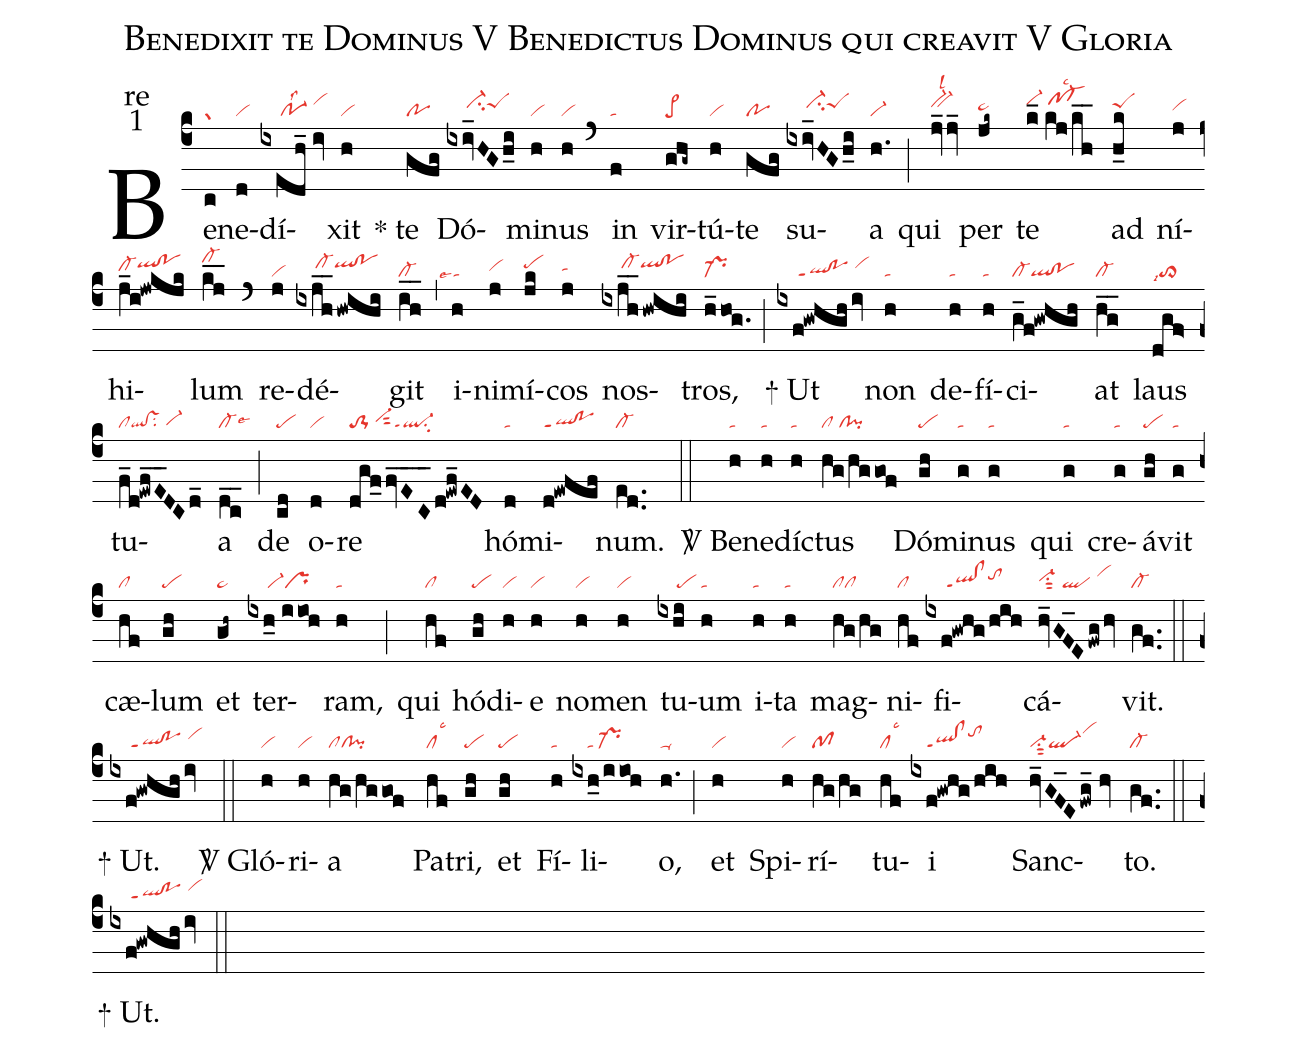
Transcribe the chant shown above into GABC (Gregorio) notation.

name:Benedixit te Dominus V Benedictus Dominus qui creavit V Gloria;
office-part:re;
mode:1;
nabc-lines:1;
%%
(c4) Be(c|gr)ne(d|vi)dí(ixedh_//iv|/////po-1lss2/vihj)xit(h|vi) <sp>*</sp> te(gfg|po) Dó(ixiv_HGh_i|/////ci-hipeShi)mi(h|vi)nus(h|vi) (`) in(f|ta) vir(ghg~|pe>)tú(h|vi)te(gfg|po) su(ixiv_HGh_i|/////ci-hipeShi)a(h.|vi-) (;) qui(jv_jv_|bv-hilsl2) per(jk~|pe~hh) te(k_//kj/kh__|vi-hj/pf-hjlsc2) ad(h_k|peShi) ní(j|vihh)hi(j_i!jwkjk|cl-hhqlhi!pohi)lum(kj__|cl-hk) (`) re(j|vi)dé(ixjh__hwihi|/////cl-hiqlhi!pohi)git(ih__|cl-) (,) i(h|```talse4)ni(j|vihh)mí(jk|pehi)cos(j|tahh) nos(ixjh__hwihi|/////cl-hiqlhi!pohi)tros,(h_hog.|pr-) (;)

<sp>+</sp> Ut(ixf!gwhgh/iv|/////ql!poppt1/vihi) non(h|ta) de(h|ta)fí(h|ta)ci(g_f!gwhgh|cl-ql!po)at(hg__|cl-) laus(dgf>|to>lsi7) tu(f_d!ewfE__DCd_|clql!vssu2/vi-hg)a(dc__|cl-lse6) (;) de(cd|pe) o(d|vi)re(dgf_fvEC___d!ewf_ED|to-1/vi-hhsut2ql-ppt1su2) hó(d|ta)mi(d!ewfef|ql!poppt1)num.(ed..|cl-) (::)

<sp>V/</sp> Be(h|ta)ne(h|ta)díc(h|ta)tus(hg/hg/gof|cl/cl!pi) Dó(gh|pe)mi(g|ta)nus(g|ta) qui(g|ta) cre(g|ta)á(gh|pe)vit(g|ta) cæ(hf|cl)lum(gh|pe) et(gh~|pe~) ter(ixh_0//iioh|/////vi-pr)ram,(h|ta) (;) qui(hf|cl) hó(gh|pe)di(h|vi)e(h|vi) no(h|vi)men(h|vi) tu(ixhi|/////pe)um(h|ta) i(h|ta)ta(h|ta) mag(hg/hg|clcl)ni(hf|cl)fi(ixf!gwhg/hih|/////ql!clppt1tohi)cá(hv_GF_E/fwg/hv|vi-hhsu1sut2/ql/vihj)vit.(gf..|cl-) (::)

<sp>+</sp> Ut.(ixf!gwhgh/iv|/////ql!poppt1/vihi) (::)

<sp>V/</sp> Gló(h|vi)ri(h|vi)a(hg/hggof|clcl!pi) Pa(hf|cllsc3)tri,(gh|pe) et(gh|pe) Fí(h|ta)li(ixh_0/iioh|////ta/pr-)o,(h.|ta-) (;) et(h|vi) Spi(h|vi)rí(hg/hg|pf)tu(hf|cllsc3)i(ixf!gwhg/hih|////ql!clppt1tohj) Sanc(hv_GF_E/fwg_//hv|vi-su1sut2ql-vihk)to.(gf..|cl-) (::)

<sp>+</sp> Ut.(ixf!gwhgh/iv|/////ql!poppt1/vihi) (::)
